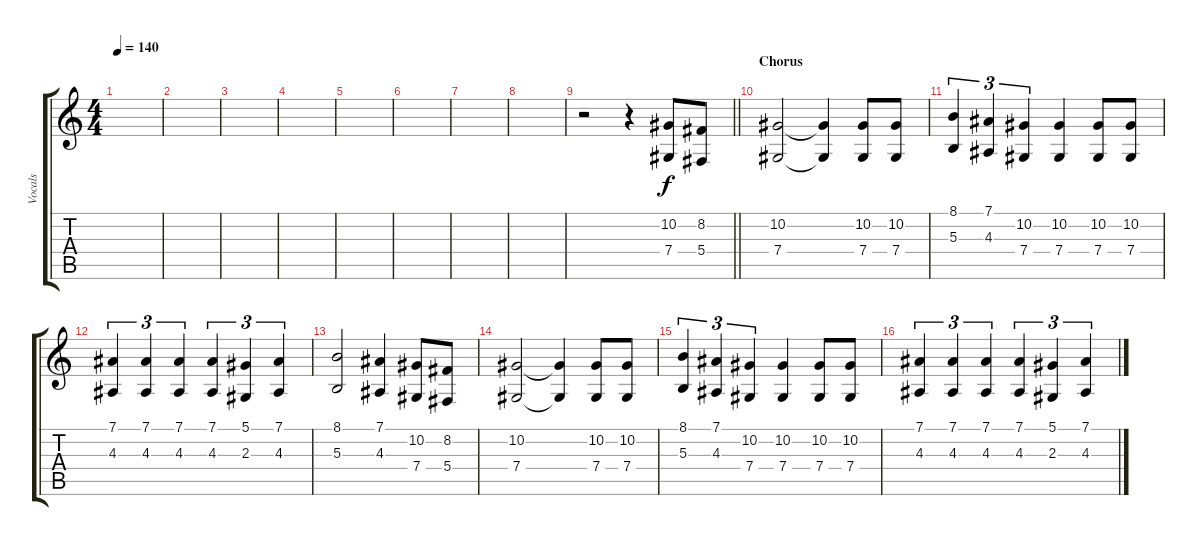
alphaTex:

\track ("Vocals" "Vocals") {instrument oboe}
\staff {score tabs}
\tuning (Eb4 Bb3 Gb3 Db3 Ab2 Eb2) {hide}
\ts (4 4)
\tempo 140
\clef g2
\ks c
|
|
|
|
|
|
|
|
\barLineRight lightlight
r.2 r.4 (10.2 7.4).8 (8.2 5.4).8 |
\section ("" "Chorus")
(10.2 7.4).2 (10.2{t} 7.4{t}).4 (10.2 7.4).8 (10.2 7.4).8 |
(8.1 5.3).4{tu (3 2)} (7.1 4.3).4{tu (3 2)} (10.2 7.4).4{tu (3 2)} (10.2 7.4).4 (10.2 7.4).8 (10.2 7.4).8 |
(7.1 4.3).4{tu (3 2)} (7.1 4.3).4{tu (3 2)} (7.1 4.3).4{tu (3 2)} (7.1 4.3).4{tu (3 2)} (5.1 2.3).4{tu (3 2)} (7.1 4.3).4{tu (3 2)} |
(8.1 5.3).2 (7.1 4.3).4 (10.2 7.4).8 (8.2 5.4).8 |
(10.2 7.4).2 (10.2{t} 7.4{t}).4 (10.2 7.4).8 (10.2 7.4).8 |
(8.1 5.3).4{tu (3 2)} (7.1 4.3).4{tu (3 2)} (10.2 7.4).4{tu (3 2)} (10.2 7.4).4 (10.2 7.4).8 (10.2 7.4).8 |
(7.1 4.3).4{tu (3 2)} (7.1 4.3).4{tu (3 2)} (7.1 4.3).4{tu (3 2)} (7.1 4.3).4{tu (3 2)} (5.1 2.3).4{tu (3 2)} (7.1 4.3).4{tu (3 2)}
